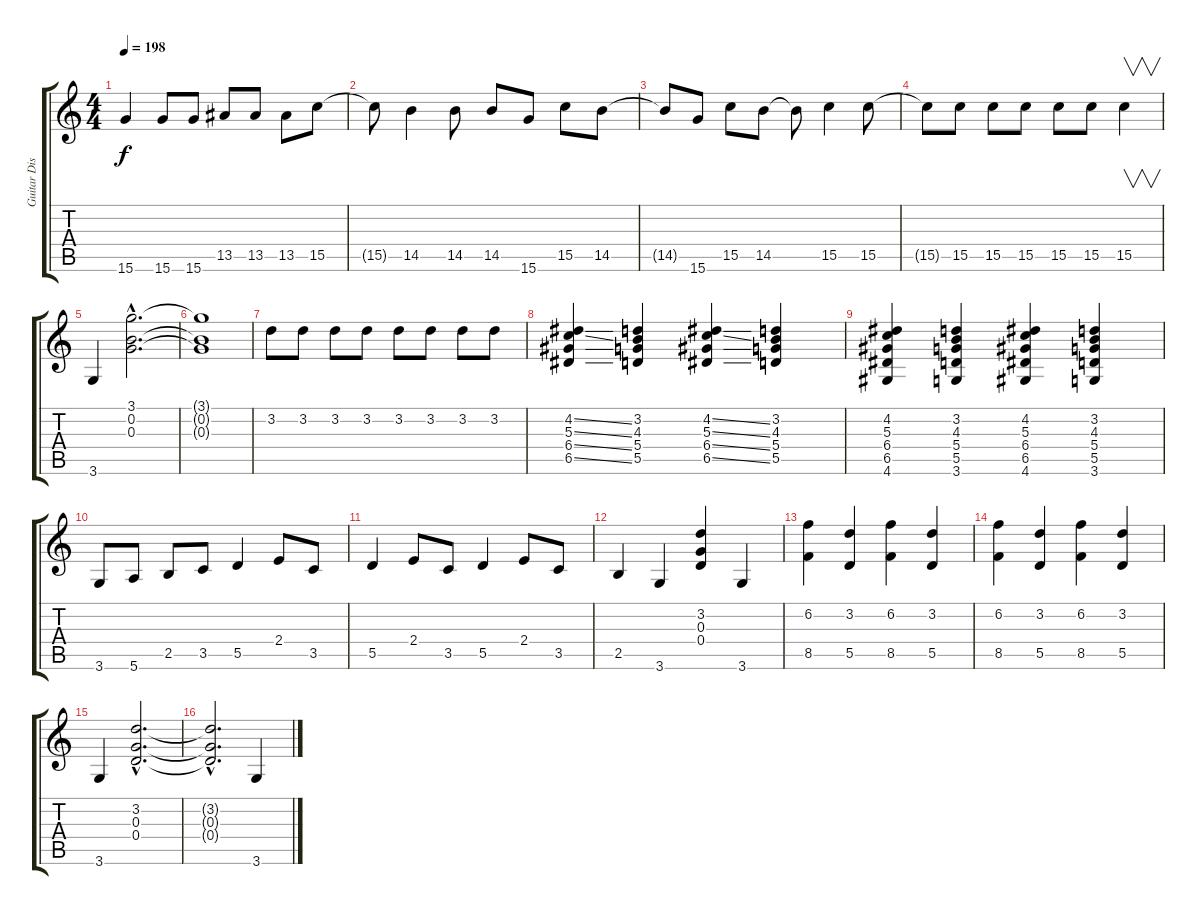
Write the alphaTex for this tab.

\track ("Guitar Disto" "Guitar Dis") {instrument overdrivenguitar}
\staff {score tabs}
\tuning (E4 B3 G3 D3 A2 E2) {hide}
\ts (4 4)
\tempo 198
\clef g2
\ks c
15.6.4{dy f} 15.6.8 15.6.8 13.5.8 13.5.8 13.5.8 15.5.8 |
15.5{t}.8 14.5.4 14.5.8 14.5.8 15.6.8 15.5.8 14.5.8 |
14.5{t}.8 15.6.8 15.5.8 14.5.8 14.5{t}.8 15.5.4 15.5.8 |
15.5{t}.8 15.5.8 15.5.8 15.5.8 15.5.8 15.5.8 15.5.4{v} |
3.6.4 (3.1{hac} 0.2{hac} 0.3{hac}).2{d} |
(3.1{t} 0.2{t} 0.3{t}).1 |
3.2.8 3.2.8 3.2.8 3.2.8 3.2.8 3.2.8 3.2.8 3.2.8 |
(4.2{ss} 5.3{ss} 6.4{ss} 6.5{ss}).4 (3.2 4.3 5.4 5.5).4 (4.2{ss} 5.3{ss} 6.4{ss} 6.5{ss}).4 (3.2 4.3 5.4 5.5).4 |
(4.2 5.3 6.4 6.5 4.6).4 (3.2 4.3 5.4 5.5 3.6).4 (4.2 5.3 6.4 6.5 4.6).4 (3.2 4.3 5.4 5.5 3.6).4 |
3.6.8 5.6.8 2.5.8 3.5.8 5.5.4 2.4.8 3.5.8 |
5.5.4 2.4.8 3.5.8 5.5.4 2.4.8 3.5.8 |
2.5.4 3.6.4 (3.2 0.3 0.4).4 3.6.4 |
(6.2 8.5).4 (3.2 5.5).4 (6.2 8.5).4 (3.2 5.5).4 |
(6.2 8.5).4 (3.2 5.5).4 (6.2 8.5).4 (3.2 5.5).4 |
3.6.4 (3.2{hac} 0.3{hac} 0.4{hac}).2{d} |
(3.2{hac t} 0.3{hac t} 0.4{hac t}).2{d} 3.6.4
